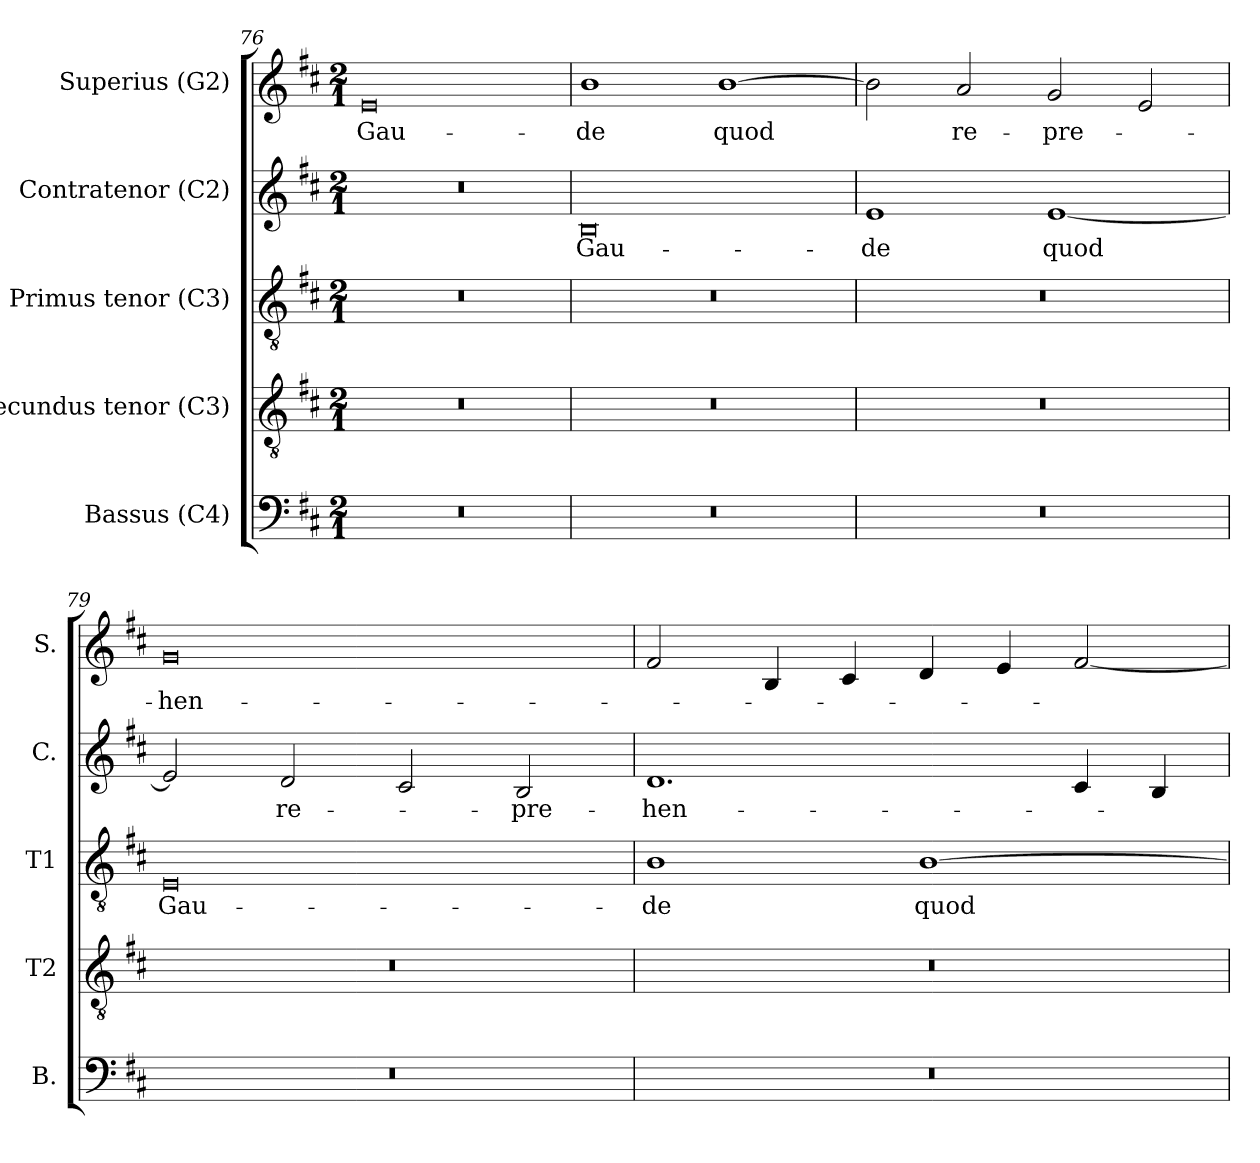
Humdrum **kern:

**kern	**kern	**kern	**text	**kern	**text	**kern	**text
*part5	*part4	*part3	*part3	*part2	*part2	*part1	*part1
*staff5	*staff4	*staff3	*staff3	*staff2	*staff2	*staff1	*staff1
*I"Bassus (C4)	*I"Secundus tenor (C3)	*I"Primus tenor (C3)	*	*I"Contratenor (C2)	*	*I"Superius (G2)	*
*I'B.	*I'T2	*I'T1	*	*I'C.	*	*I'S.	*
!!LO:LB:g=z
*clefF4	*clefGv2	*clefGv2	*	*clefG2	*	*clefG2	*
*	*ITrd7c12	*ITrd7c12	*	*	*	*	*
*k[f#c#]	*k[f#c#]	*k[f#c#]	*	*k[f#c#]	*	*k[f#c#]	*
*D:	*D:	*D:	*	*D:	*	*D:	*
*M2/1	*M2/1	*M2/1	*	*M2/1	*	*M2/1	*
=76	=76	=76	=76	=76	=76	=76	=76
!LO:N:vis=1	!LO:N:vis=1	!LO:N:vis=1	!	!LO:N:vis=1	!	!	!
!	!	!	!	!	!	!	!LO:LY:b:color=#000000
0r	0r	0r	.	0r	.	0ei	Gau-
=77	=77	=77	=77	=77	=77	=77	=77
!LO:N:vis=1	!LO:N:vis=1	!LO:N:vis=1	!	!	!	!	!
!	!	!	!	!	!LO:LY:b:color=#000000	!	!
!	!	!	!	!	!	!	!LO:LY:b:color=#000000
0r	0r	0r	.	0Bi	Gau-	1bi	-de
!	!	!	!	!	!	!	!LO:LY:b:color=#000000
.	.	.	.	.	.	[1bi	quod
=78	=78	=78	=78	=78	=78	=78	=78
!LO:N:vis=1	!LO:N:vis=1	!LO:N:vis=1	!	!	!	!	!
!	!	!	!	!	!LO:LY:b:color=#000000	!	!
0r	0r	0r	.	1ei	-de	2bi\]	.
!	!	!	!	!	!	!	!LO:LY:b:color=#000000
.	.	.	.	.	.	2ai/	re-
!	!	!	!	!	!LO:LY:b:color=#000000	!	!
!	!	!	!	!	!	!	!LO:LY:b:color=#000000
.	.	.	.	[1ei	quod	2gi/	-pre-
.	.	.	.	.	.	2ei/	.
=79	=79	=79	=79	=79	=79	=79	=79
!LO:N:vis=1	!LO:N:vis=1	!	!	!	!	!	!
!	!	!	!LO:LY:b:color=#000000	!	!	!	!
!	!	!	!	!	!	!	!LO:LY:b:color=#000000
0r	0r	0EEi	Gau-	2ei/]	.	0gi	-hen-
!	!	!	!	!	!LO:LY:b:color=#000000	!	!
.	.	.	.	2di/	re-	.	.
.	.	.	.	2c#i/	.	.	.
!	!	!	!	!	!LO:LY:b:color=#000000	!	!
.	.	.	.	2Bi/	-pre-	.	.
=80	=80	=80	=80	=80	=80	=80	=80
!LO:N:vis=1	!LO:N:vis=1	!	!	!	!	!	!
!	!	!	!LO:LY:b:color=#000000	!	!	!	!
!	!	!	!	!	!LO:LY:b:color=#000000	!	!
0r	0r	1BBi	-de	1.di	-hen-	2f#i/	.
.	.	.	.	.	.	4Bi/	.
.	.	.	.	.	.	4c#i/	.
!	!	!	!LO:LY:b:color=#000000	!	!	!	!
.	.	[1BBi	quod	.	.	4di/	.
.	.	.	.	.	.	4ei/	.
.	.	.	.	4c#i/	.	[2f#i/	.
.	.	.	.	4Bi/	.	.	.
=	=	=	=	=	=	=	=
*-	*-	*-	*-	*-	*-	*-	*-
